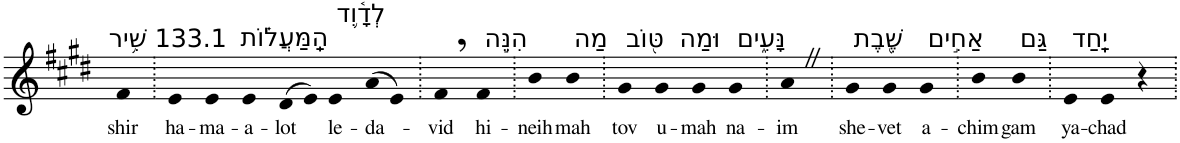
**kern	**text
*part1	*part1
*staff1	*staff1
*I"Piano	*
*I'Pno	*
*clefG2	*
*k[f#c#g#d#]	*
*E:	*
=1	=1
!LO:TX:a:t=133.1 שִׁ֥יר	!
!	!LO:LY:b
4f#	shir
=2.	=2.
!LO:TX:a:t=הַֽמַּעֲל֗וֹת	!
!	!LO:LY:b
4e	ha-
!	!LO:LY:b
4e	-ma-
!	!LO:LY:b
4e	-a-
!	!LO:LY:b
(>8d#	-lot
8e)	.
!LO:TX:a:t=לְדָ֫וִ֥ד	!
!	!LO:LY:b
4e	le-
!	!LO:LY:b
(>8a	-da-
8e)	.
=3.	=3.
!	!LO:LY:b
4f#,	-vid
!LO:TX:a:t=הִנֵּ֣ה	!
!	!LO:LY:b
4f#	hi-
=4.	=4.
!	!LO:LY:b
4b	-neih
!LO:TX:a:t=מַה	!
!	!LO:LY:b
4b	mah
=5.	=5.
!LO:TX:a:t=טּ֭וֹב	!
!	!LO:LY:b
4g#	tov
!LO:TX:a:t=וּמַה	!
!	!LO:LY:b
4g#	u-
!	!LO:LY:b
4g#	-mah
!LO:TX:a:t=נָּעִ֑ים	!
!	!LO:LY:b
4g#	na-
=6.	=6.
!	!LO:LY:b
4aZ	-im
=7.	=7.
!LO:TX:a:t=שֶׁ֖בֶת	!
!	!LO:LY:b
4g#	she-
!	!LO:LY:b
4g#	-vet
!LO:TX:a:t=אַחִ֣ים	!
!	!LO:LY:b
4g#	a-
=8.	=8.
!	!LO:LY:b
4b	-chim
!LO:TX:a:t=גַּם	!
!	!LO:LY:b
4b	gam
=9.	=9.
!LO:TX:a:t=יָֽחַד	!
!	!LO:LY:b
4e	ya-
!	!LO:LY:b
4e	-chad
4r	.
=.	=.
*-	*-
